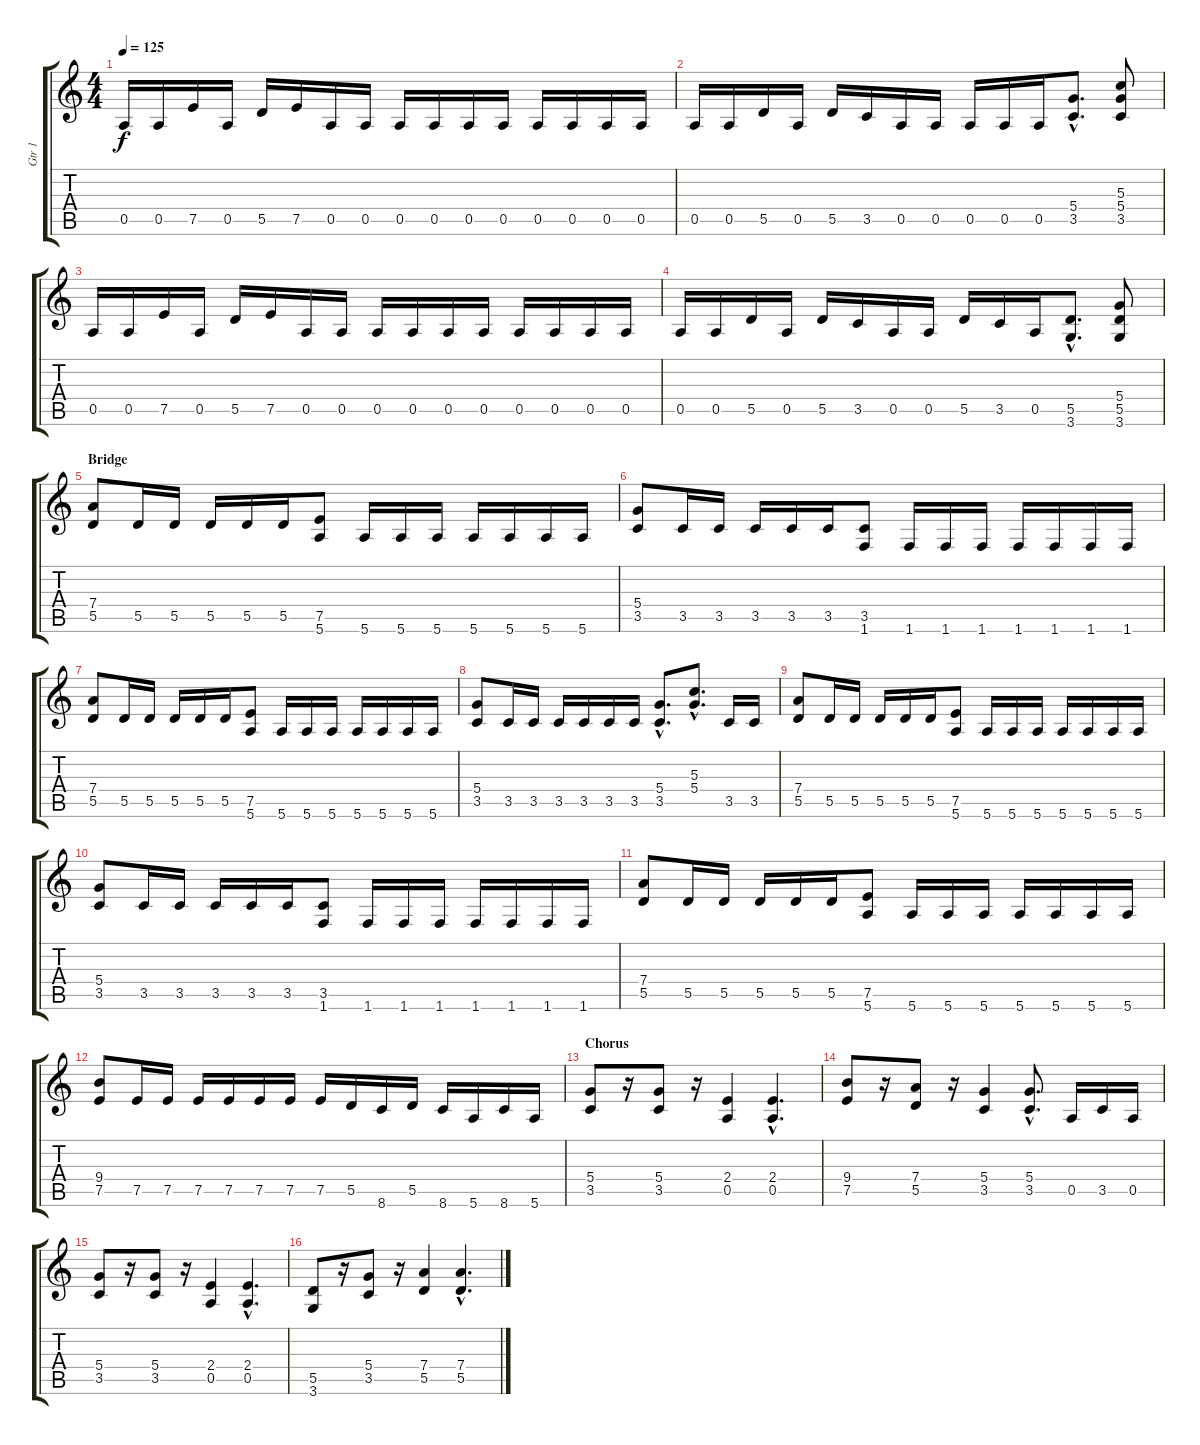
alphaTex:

\track ("Gtr 1" "Gtr 1") {instrument distortionguitar}
\staff {score tabs}
\tuning (E4 B3 G3 D3 A2 E2) {hide}
\ts (4 4)
\tempo 125
\clef g2
\ks c
0.5.16{dy f} 0.5.16 7.5.16 0.5.16 5.5.16 7.5.16 0.5.16 0.5.16 0.5.16 0.5.16 0.5.16 0.5.16 0.5.16 0.5.16 0.5.16 0.5.16 |
0.5.16 0.5.16 5.5.16 0.5.16 5.5.16 3.5.16 0.5.16 0.5.16 0.5.16 0.5.16 0.5.16 (5.4{hac} 3.5{hac}).8{d} (5.3 5.4 3.5).8 |
0.5.16 0.5.16 7.5.16 0.5.16 5.5.16 7.5.16 0.5.16 0.5.16 0.5.16 0.5.16 0.5.16 0.5.16 0.5.16 0.5.16 0.5.16 0.5.16 |
0.5.16 0.5.16 5.5.16 0.5.16 5.5.16 3.5.16 0.5.16 0.5.16 5.5.16 3.5.16 0.5.16 (5.5{hac} 3.6{hac}).8{d} (5.4 5.5 3.6).8 |
\section ("" "Bridge")
(7.4 5.5).8 5.5.16 5.5.16 5.5.16 5.5.16 5.5.16 (7.5 5.6).8 5.6.16 5.6.16 5.6.16 5.6.16 5.6.16 5.6.16 5.6.16 |
(5.4 3.5).8 3.5.16 3.5.16 3.5.16 3.5.16 3.5.16 (3.5 1.6).8 1.6.16 1.6.16 1.6.16 1.6.16 1.6.16 1.6.16 1.6.16 |
(7.4 5.5).8 5.5.16 5.5.16 5.5.16 5.5.16 5.5.16 (7.5 5.6).8 5.6.16 5.6.16 5.6.16 5.6.16 5.6.16 5.6.16 5.6.16 |
(5.4 3.5).8 3.5.16 3.5.16 3.5.16 3.5.16 3.5.16 3.5.16 (5.4{hac} 3.5{hac}).8{d} (5.3{hac} 5.4{hac}).8{d} 3.5.16 3.5.16 |
(7.4 5.5).8 5.5.16 5.5.16 5.5.16 5.5.16 5.5.16 (7.5 5.6).8 5.6.16 5.6.16 5.6.16 5.6.16 5.6.16 5.6.16 5.6.16 |
(5.4 3.5).8 3.5.16 3.5.16 3.5.16 3.5.16 3.5.16 (3.5 1.6).8 1.6.16 1.6.16 1.6.16 1.6.16 1.6.16 1.6.16 1.6.16 |
(7.4 5.5).8 5.5.16 5.5.16 5.5.16 5.5.16 5.5.16 (7.5 5.6).8 5.6.16 5.6.16 5.6.16 5.6.16 5.6.16 5.6.16 5.6.16 |
(9.4 7.5).8 7.5.16 7.5.16 7.5.16 7.5.16 7.5.16 7.5.16 7.5.16 5.5.16 8.6.16 5.5.16 8.6.16 5.6.16 8.6.16 5.6.16 |
\section ("" "Chorus")
(5.4 3.5).8 r.16 (5.4 3.5).8 r.16 (2.4 0.5).4 (2.4{hac} 0.5{hac}).4{d} |
(9.4 7.5).8 r.16 (7.4 5.5).8 r.16 (5.4 3.5).4 (5.4{hac} 3.5{hac}).8{d} 0.5.16 3.5.16 0.5.16 |
(5.4 3.5).8 r.16 (5.4 3.5).8 r.16 (2.4 0.5).4 (2.4{hac} 0.5{hac}).4{d} |
(5.5 3.6).8 r.16 (5.4 3.5).8 r.16 (7.4 5.5).4 (7.4{hac} 5.5{hac}).4{d}
